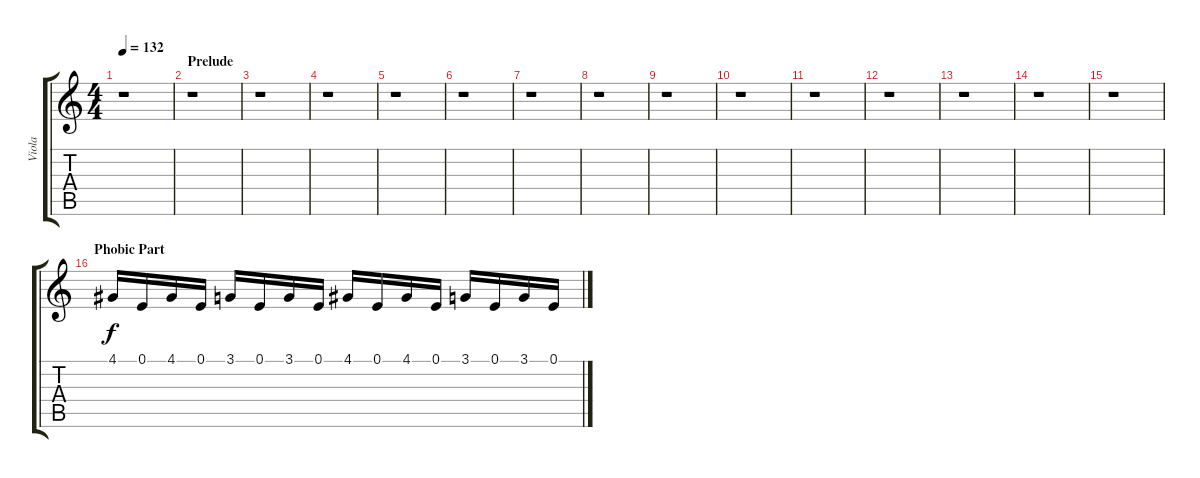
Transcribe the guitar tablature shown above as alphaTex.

\track ("Viola" "Viola") {instrument viola}
\staff {score tabs}
\tuning (E4 B3 G3 D3 A2 E2) {hide}
\ts (4 4)
\tempo 132
\clef g2
\ks c
r.1{dy f instrument viola} |
\section ("" "Prelude")
r.1 |
r.1 |
r.1 |
r.1 |
r.1 |
r.1 |
r.1 |
r.1 |
r.1 |
r.1 |
r.1 |
r.1 |
r.1 |
r.1 |
\section ("" "Phobic Part")
4.1.16 0.1.16 4.1.16 0.1.16 3.1.16 0.1.16 3.1.16 0.1.16 4.1.16 0.1.16 4.1.16 0.1.16 3.1.16 0.1.16 3.1.16 0.1.16
